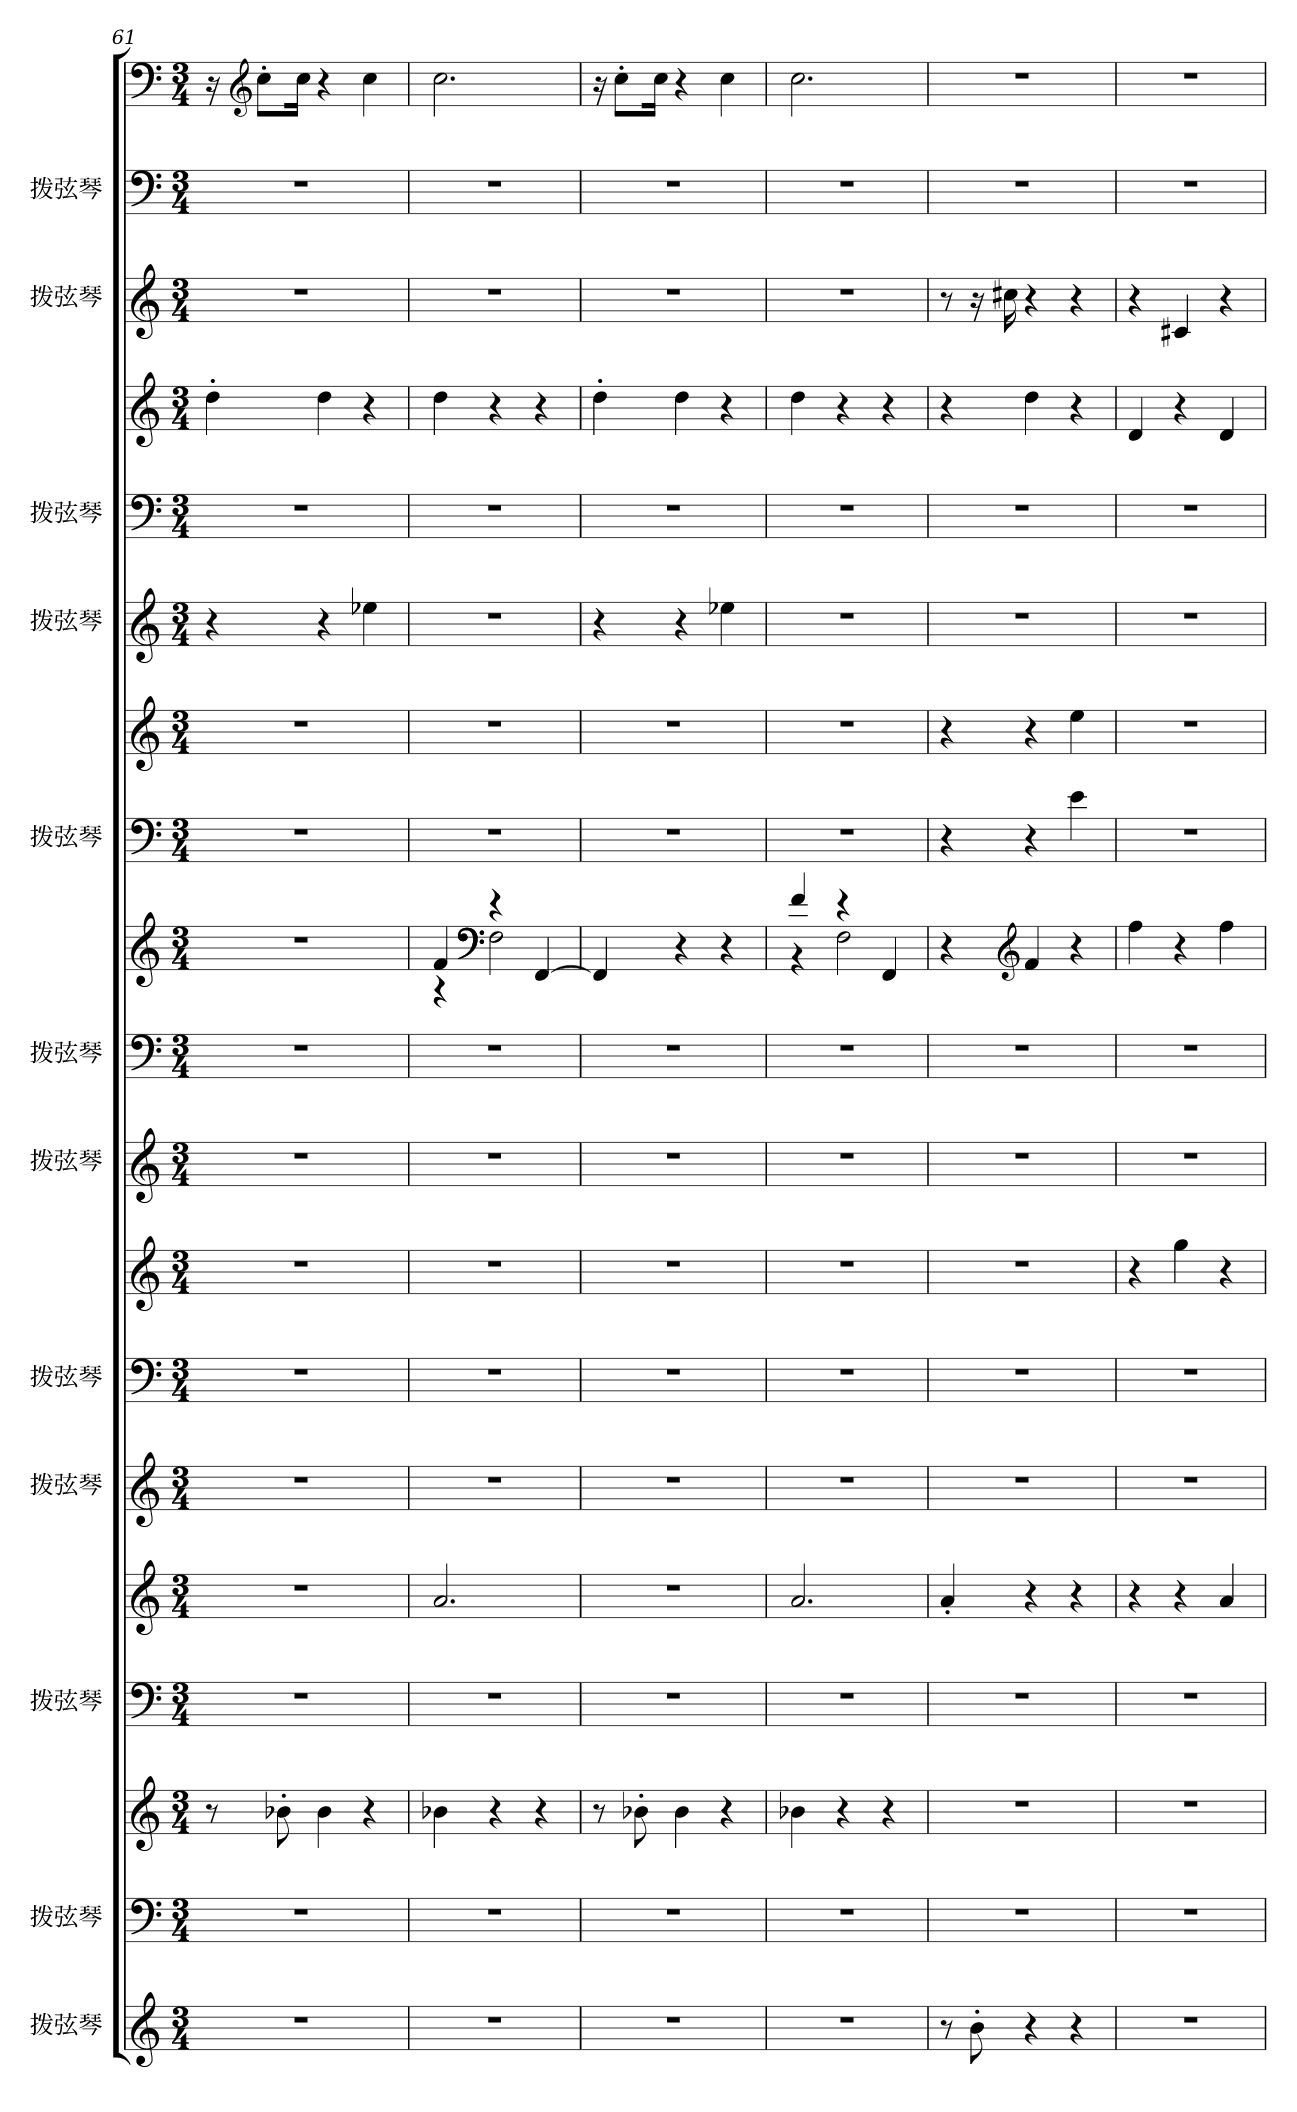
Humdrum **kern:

**kern	**kern	**kern	**kern	**kern	**kern	**kern	**kern	**kern	**kern	**kern	**kern	**kern	**kern	**kern	**kern	**kern	**kern	**kern
*part12	*part11	*part11	*part10	*part10	*part9	*part8	*part8	*part7	*part6	*part6	*part5	*part5	*part4	*part3	*part3	*part2	*part1	*part1
*staff19	*staff18	*staff17	*staff16	*staff15	*staff14	*staff13	*staff12	*staff11	*staff10	*staff9	*staff8	*staff7	*staff6	*staff5	*staff4	*staff3	*staff2	*staff1
*I"拨弦琴	*I"拨弦琴	*	*I"拨弦琴	*	*I"拨弦琴	*I"拨弦琴	*	*I"拨弦琴	*I"拨弦琴	*	*I"拨弦琴	*	*I"拨弦琴	*I"拨弦琴	*	*I"拨弦琴	*I"拨弦琴	*
*clefG2	*clefF4	*clefG2	*clefF4	*clefG2	*clefG2	*clefF4	*clefG2	*clefG2	*clefF4	*clefG2	*clefF4	*clefG2	*clefG2	*clefF4	*clefG2	*clefG2	*clefF4	*clefF4
*k[]	*k[]	*k[]	*k[]	*k[]	*k[]	*k[]	*k[]	*k[]	*k[]	*k[]	*k[]	*k[]	*k[]	*k[]	*k[]	*k[]	*k[]	*k[]
*M3/4	*M3/4	*M3/4	*M3/4	*M3/4	*M3/4	*M3/4	*M3/4	*M3/4	*M3/4	*M3/4	*M3/4	*M3/4	*M3/4	*M3/4	*M3/4	*M3/4	*M3/4	*M3/4
=61	=61	=61	=61	=61	=61	=61	=61	=61	=61	=61	=61	=61	=61	=61	=61	=61	=61	=61
2.r	2.r	8r	2.r	2.r	2.r	2.r	2.r	2.r	2.r	2.r	2.r	2.r	4r	2.r	4dd'\	2.r	2.r	16r
*	*	*	*	*	*	*	*	*	*	*	*	*	*	*	*	*	*	*clefG2
.	.	.	.	.	.	.	.	.	.	.	.	.	.	.	.	.	.	8cc'\L
.	.	8b-X'\	.	.	.	.	.	.	.	.	.	.	.	.	.	.	.	.
.	.	.	.	.	.	.	.	.	.	.	.	.	.	.	.	.	.	16cc\Jk
.	.	4b-\	.	.	.	.	.	.	.	.	.	.	4r	.	4dd\	.	.	4r
.	.	4r	.	.	.	.	.	.	.	.	.	.	4ee-X\	.	4r	.	.	4cc\
=62	=62	=62	=62	=62	=62	=62	=62	=62	=62	=62	=62	=62	=62	=62	=62	=62	=62	=62
*	*	*	*	*	*	*	*	*	*	*^	*	*	*	*	*	*	*	*
2.r	2.r	4b-X\	2.r	2.a/	2.r	2.r	2.r	2.r	2.r	4f/	4r	2.r	2.r	2.r	2.r	4dd\	2.r	2.r	2.cc\
*	*	*	*	*	*	*	*	*	*	*clefF4	*	*	*	*	*	*	*	*	*
.	.	4r	.	.	.	.	.	.	.	4r	2F\	.	.	.	.	4r	.	.	.
.	.	4r	.	.	.	.	.	.	.	[4FF/	.	.	.	.	.	4r	.	.	.
*	*	*	*	*	*	*	*	*	*	*v	*v	*	*	*	*	*	*	*	*
=63	=63	=63	=63	=63	=63	=63	=63	=63	=63	=63	=63	=63	=63	=63	=63	=63	=63	=63
2.r	2.r	8r	2.r	2.r	2.r	2.r	2.r	2.r	2.r	4FF/]	2.r	2.r	4r	2.r	4dd'\	2.r	2.r	16r
.	.	.	.	.	.	.	.	.	.	.	.	.	.	.	.	.	.	8cc'\L
.	.	8b-X'\	.	.	.	.	.	.	.	.	.	.	.	.	.	.	.	.
.	.	.	.	.	.	.	.	.	.	.	.	.	.	.	.	.	.	16cc\Jk
.	.	4b-\	.	.	.	.	.	.	.	4r	.	.	4r	.	4dd\	.	.	4r
.	.	4r	.	.	.	.	.	.	.	4r	.	.	4ee-X\	.	4r	.	.	4cc\
=64	=64	=64	=64	=64	=64	=64	=64	=64	=64	=64	=64	=64	=64	=64	=64	=64	=64	=64
*	*	*	*	*	*	*	*	*	*	*^	*	*	*	*	*	*	*	*
2.r	2.r	4b-X\	2.r	2.a/	2.r	2.r	2.r	2.r	2.r	4f/	4r	2.r	2.r	2.r	2.r	4dd\	2.r	2.r	2.cc\
.	.	4r	.	.	.	.	.	.	.	4r	2F\	.	.	.	.	4r	.	.	.
.	.	4r	.	.	.	.	.	.	.	4FF/	.	.	.	.	.	4r	.	.	.
*	*	*	*	*	*	*	*	*	*	*v	*v	*	*	*	*	*	*	*	*
=65	=65	=65	=65	=65	=65	=65	=65	=65	=65	=65	=65	=65	=65	=65	=65	=65	=65	=65
8r	2.r	2.r	2.r	4a'/	2.r	2.r	2.r	2.r	2.r	4r	4r	4r	2.r	2.r	4r	8r	2.r	2.r
8b'\	.	.	.	.	.	.	.	.	.	.	.	.	.	.	.	16r	.	.
.	.	.	.	.	.	.	.	.	.	.	.	.	.	.	.	16cc#X\	.	.
*	*	*	*	*	*	*	*	*	*	*clefG2	*	*	*	*	*	*	*	*
4r	.	.	.	4r	.	.	.	.	.	4f/	4r	4r	.	.	4dd\	4r	.	.
4r	.	.	.	4r	.	.	.	.	.	4r	4e\	4ee\	.	.	4r	4r	.	.
!!LO:PB:g=z
=66	=66	=66	=66	=66	=66	=66	=66	=66	=66	=66	=66	=66	=66	=66	=66	=66	=66	=66
2.r	2.r	2.r	2.r	4r	2.r	2.r	4r	2.r	2.r	4ff\	2.r	2.r	2.r	2.r	4d/	4r	2.r	2.r
.	.	.	.	4r	.	.	4gg\	.	.	4r	.	.	.	.	4r	4c#X/	.	.
.	.	.	.	4a/	.	.	4r	.	.	4ff\	.	.	.	.	4d/	4r	.	.
=	=	=	=	=	=	=	=	=	=	=	=	=	=	=	=	=	=	=
*-	*-	*-	*-	*-	*-	*-	*-	*-	*-	*-	*-	*-	*-	*-	*-	*-	*-	*-
